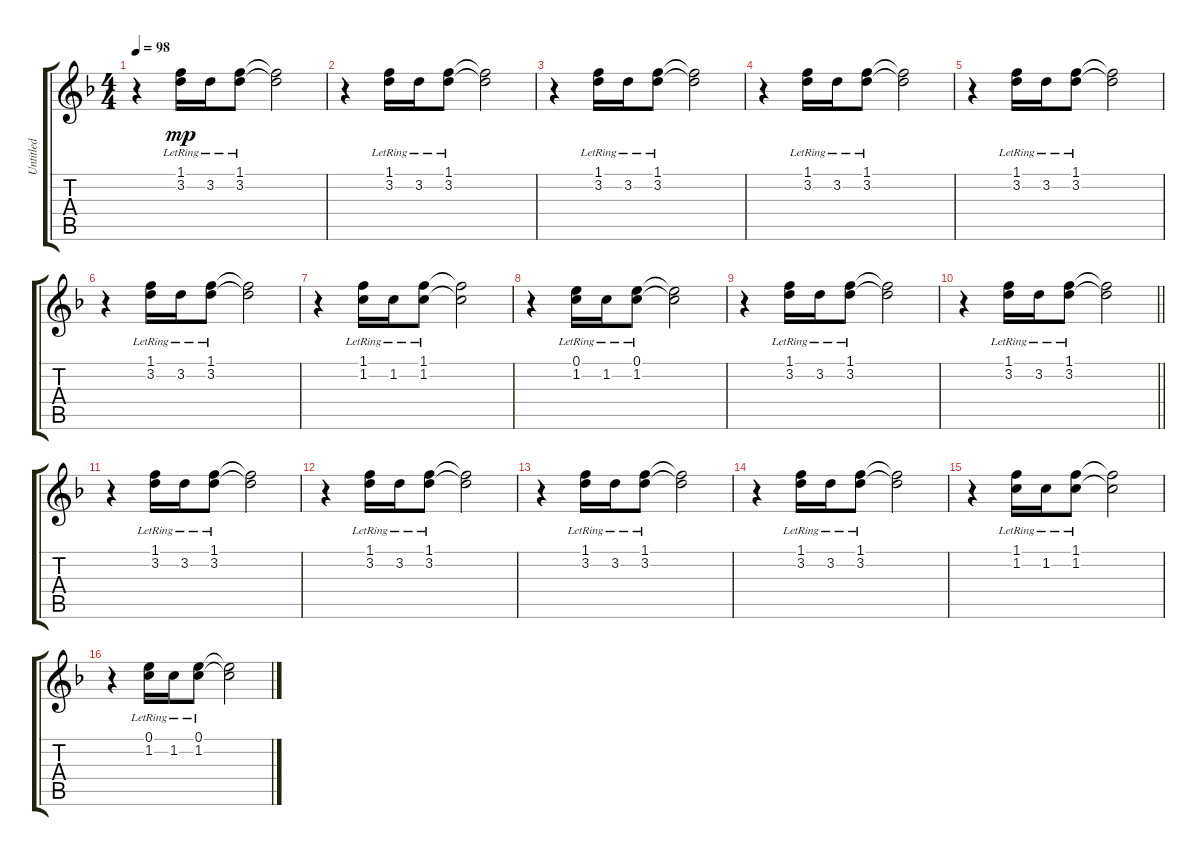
\track ("Untitled" "Untitled") {instrument distortionguitar}
\staff {score tabs}
\tuning (E4 B3 G3 D3 A2 E2) {hide}
\ts (4 4)
\tempo 98
\clef g2
\ks f
r.4{dy mp instrument distortionguitar} (1.1{lr} 3.2{lr}).16 3.2{lr}.16 (1.1{lr} 3.2{lr}).8 (1.1{t} 3.2{t}).2 |
r.4 (1.1{lr} 3.2{lr}).16 3.2{lr}.16 (1.1{lr} 3.2{lr}).8 (1.1{t} 3.2{t}).2 |
r.4 (1.1{lr} 3.2{lr}).16 3.2{lr}.16 (1.1{lr} 3.2{lr}).8 (1.1{t} 3.2{t}).2 |
r.4 (1.1{lr} 3.2{lr}).16 3.2{lr}.16 (1.1{lr} 3.2{lr}).8 (1.1{t} 3.2{t}).2 |
r.4 (1.1{lr} 3.2{lr}).16 3.2{lr}.16 (1.1{lr} 3.2{lr}).8 (1.1{t} 3.2{t}).2 |
r.4 (1.1{lr} 3.2{lr}).16 3.2{lr}.16 (1.1{lr} 3.2{lr}).8 (1.1{t} 3.2{t}).2 |
r.4 (1.1{lr} 1.2{lr}).16 1.2{lr}.16 (1.1{lr} 1.2{lr}).8 (1.1{t} 1.2{t}).2 |
r.4 (0.1{lr} 1.2{lr}).16 1.2{lr}.16 (0.1{lr} 1.2{lr}).8 (0.1{t} 1.2{t}).2 |
r.4 (1.1{lr} 3.2{lr}).16 3.2{lr}.16 (1.1{lr} 3.2{lr}).8 (1.1{t} 3.2{t}).2 |
\barLineRight lightlight
r.4 (1.1{lr} 3.2{lr}).16 3.2{lr}.16 (1.1{lr} 3.2{lr}).8 (1.1{t} 3.2{t}).2 |
r.4 (1.1{lr} 3.2{lr}).16 3.2{lr}.16 (1.1{lr} 3.2{lr}).8 (1.1{t} 3.2{t}).2 |
r.4 (1.1{lr} 3.2{lr}).16 3.2{lr}.16 (1.1{lr} 3.2{lr}).8 (1.1{t} 3.2{t}).2 |
r.4 (1.1{lr} 3.2{lr}).16 3.2{lr}.16 (1.1{lr} 3.2{lr}).8 (1.1{t} 3.2{t}).2 |
r.4 (1.1{lr} 3.2{lr}).16 3.2{lr}.16 (1.1{lr} 3.2{lr}).8 (1.1{t} 3.2{t}).2 |
r.4 (1.1{lr} 1.2{lr}).16 1.2{lr}.16 (1.1{lr} 1.2{lr}).8 (1.1{t} 1.2{t}).2 |
r.4 (0.1{lr} 1.2{lr}).16 1.2{lr}.16 (0.1{lr} 1.2{lr}).8 (0.1{t} 1.2{t}).2
